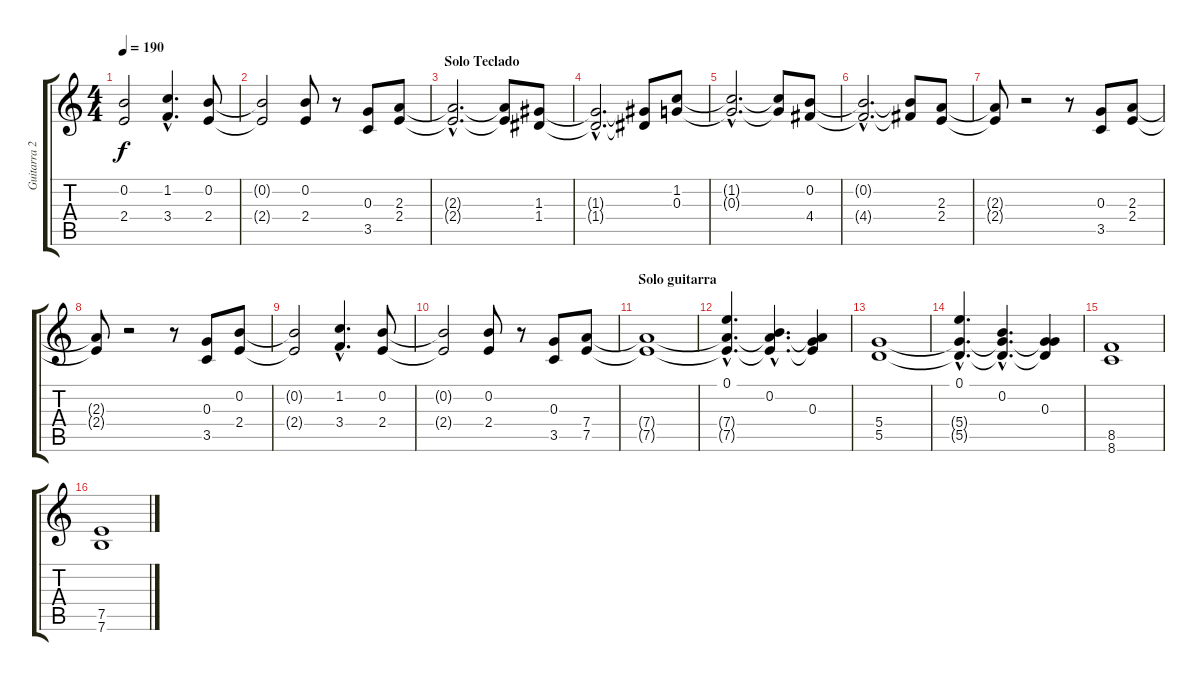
\track ("Guitarra 2" "Guitarra 2") {instrument overdrivenguitar}
\staff {score tabs}
\tuning (E4 B3 G3 D3 A2 E2) {hide}
\ts (4 4)
\tempo 190
\clef g2
\ks c
(0.2{t} 2.4{t}).2{dy f} (1.2{hac} 3.4{hac}).4{d} (0.2 2.4).8 |
(0.2{t} 2.4{t}).2 (0.2 2.4).8 r.8 (0.3 3.5).8 (2.3 2.4).8 |
\section ("" "Solo Teclado")
(2.3{hac t} 2.4{hac t}).2{d} (2.3{t} 2.4{t}).8 (1.3 1.4).8 |
(1.3{hac t} 1.4{hac t}).2{d} (1.3{t} 1.4{t}).8 (1.2 0.3).8 |
(1.2{hac t} 0.3{hac t}).2{d} (1.2{t} 0.3{t}).8 (0.2 4.4).8 |
(0.2{hac t} 4.4{hac t}).2{d} (0.2{t} 4.4{t}).8 (2.3 2.4).8 |
(2.3{t} 2.4{t}).8 r.2 r.8 (0.3 3.5).8 (2.3 2.4).8 |
(2.3{t} 2.4{t}).8 r.2 r.8 (0.3 3.5).8 (0.2 2.4).8 |
(0.2{t} 2.4{t}).2 (1.2{hac} 3.4{hac}).4{d} (0.2 2.4).8 |
(0.2{t} 2.4{t}).2 (0.2 2.4).8 r.8 (0.3 3.5).8 (7.4 7.5).8{balance 8} |
\section ("" "Solo guitarra")
(7.4{t} 7.5{t}).1 |
(0.1{hac} 7.4{hac t} 7.5{hac t}).4{d} (0.2{hac} 7.4{hac t} 7.5{hac t}).4{d} (0.3 7.4{t} 7.5{t}).4 |
(5.4 5.5).1 |
(0.1{hac} 5.4{hac t} 5.5{hac t}).4{d} (0.2{hac} 5.4{hac t} 5.5{hac t}).4{d} (0.3 5.4{t} 5.5{t}).4 |
(8.5 8.6).1 |
(7.5 7.6).1
